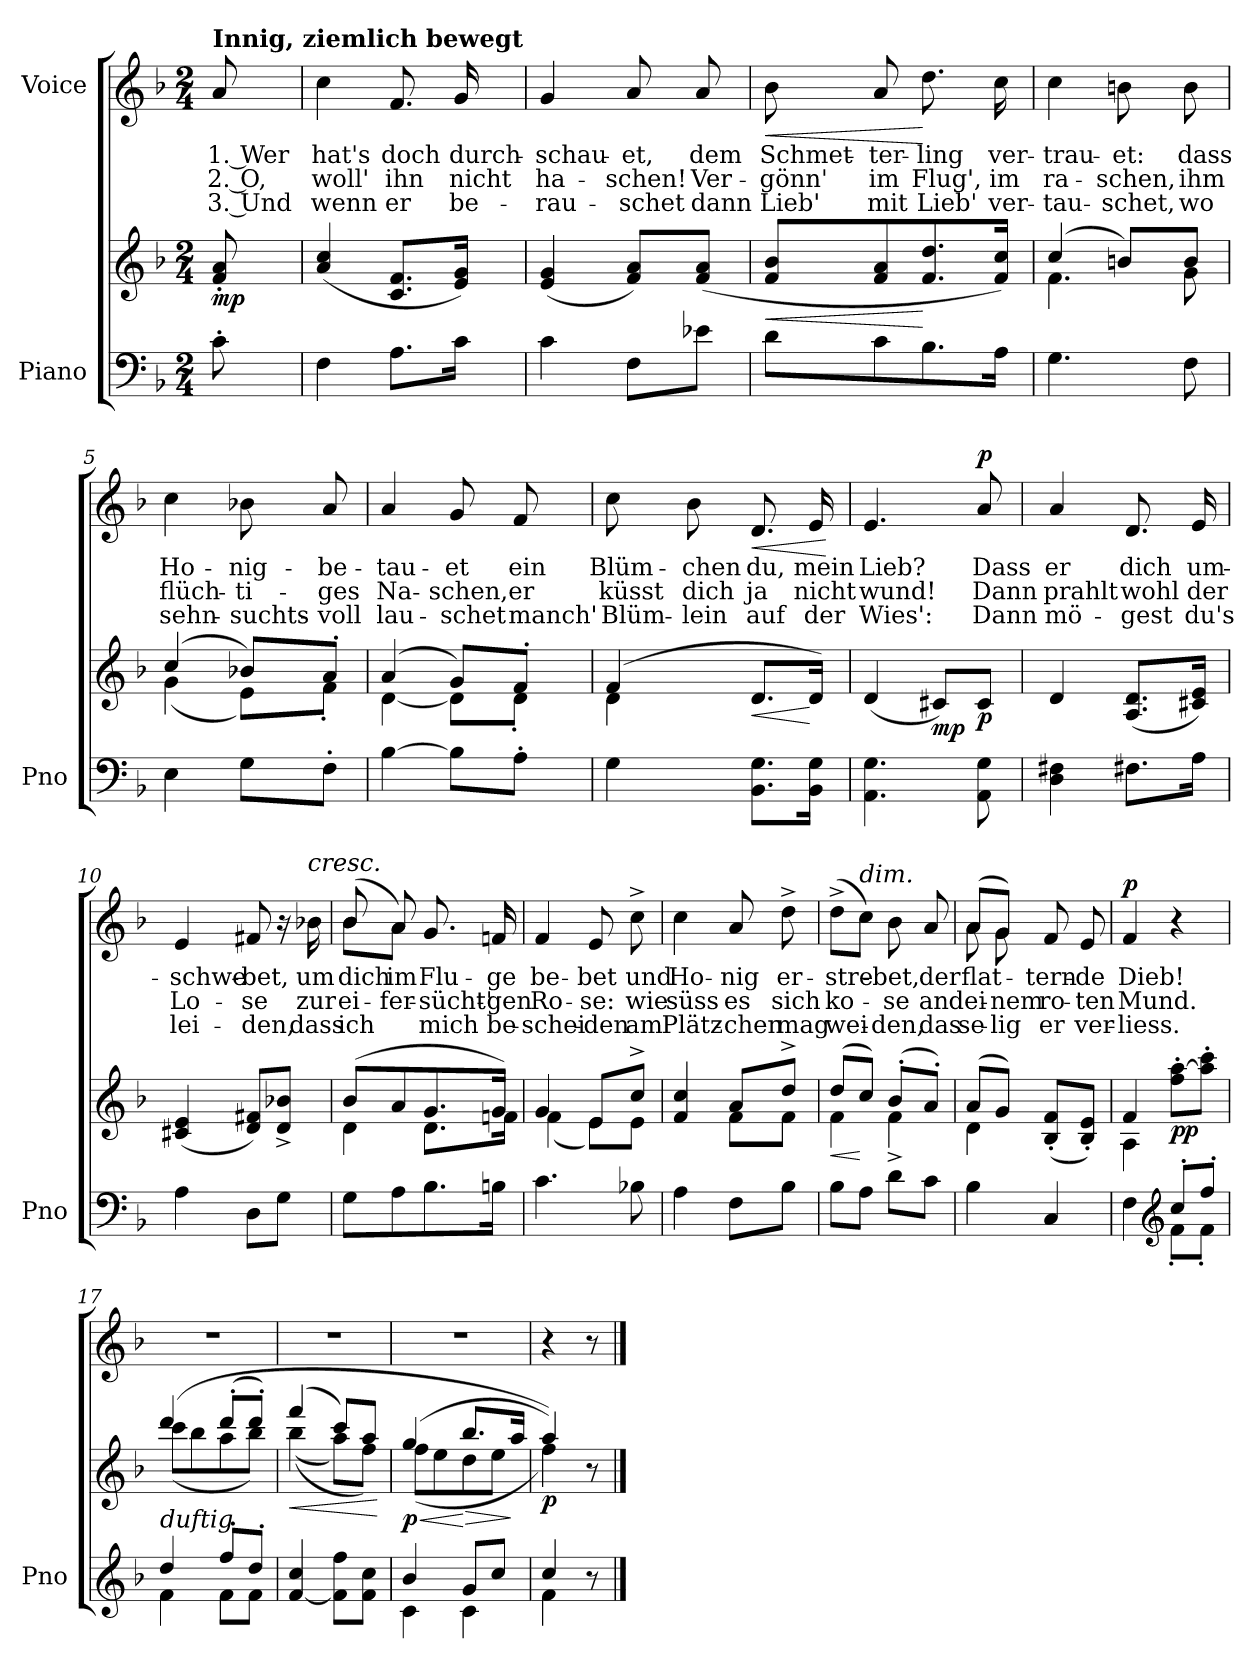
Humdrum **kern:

**kern	**kern	**dynam	**kern	**text	**text	**text	**dynam
*part2	*part2	*part2	*part1	*part1	*part1	*part1	*part1
*staff3	*staff2	*staff2/3	*staff1	*staff1	*staff1	*staff1	*staff1
*I"Piano	*	*	*I"Voice	*	*	*	*
*I'Pno	*	*	*	*	*	*	*
*clefF4	*clefG2	*	*clefG2	*	*	*	*
*k[b-]	*k[b-]	*	*k[b-]	*	*	*	*
*M2/4	*M2/4	*	*M2/4	*	*	*	*
=	=	=	=	=	=	=	=
!	!	!	!LO:TX:a:B:t=Innig, ziemlich bewegt	!	!	!	!
!	!	!LO:DY:b	!	!LO:LY:b	!LO:LY:b	!LO:LY:b	!
8c'\	8f/' 8a/'	mp	8a/	1. Wer	2. O,	3. Und	.
=1	=1	=1	=1	=1	=1	=1	=1
!	!	!	!	!LO:LY:b	!LO:LY:b	!LO:LY:b	!
4F\	(<4a/ 4cc/	.	4cc\	hat's	woll'	wenn	.
!	!	!	!	!LO:LY:b	!LO:LY:b	!LO:LY:b	!
8.A\L	8.c/ 8.f/L	.	8.f/	doch	ihn	er	.
!	!	!	!	!LO:LY:b	!LO:LY:b	!LO:LY:b	!
16c\Jk	16e/ 16g/Jk)	.	16g/	durch-	nicht	be-	.
=2	=2	=2	=2	=2	=2	=2	=2
!	!	!	!	!LO:LY:b	!LO:LY:b	!LO:LY:b	!
4c\	(<4e/ 4g/	.	4g/	-schau-	ha-	-rau-	.
!	!	!	!	!LO:LY:b	!LO:LY:b	!LO:LY:b	!
8F\L	8f/ 8a/L)	.	8a/	-et,	-schen!	-schet	.
!	!	!	!	!LO:LY:b	!LO:LY:b	!LO:LY:b	!
8e-X\J	(>8f/ 8a/J	.	8a/	dem	Ver-	dann	.
!!LO:LB:g=z
=3	=3	=3	=3	=3	=3	=3	=3
!	!	!LO:HP:b	!	!LO:LY:b	!LO:LY:b	!LO:LY:b	!LO:HP:b
8d\L	8f/ 8b-/L	<	8b-\	Schmet-	-gönn'	Lieb'	<
!	!	!	!	!LO:LY:b	!LO:LY:b	!LO:LY:b	!
8c\	8f/ 8a/	.	8a/	-ter-	im	mit	.
!	!	!	!	!LO:LY:b	!LO:LY:b	!LO:LY:b	!
8.B-\	8.f/ 8.dd/	[	8.dd\	-ling	Flug',	Lieb'	[
!	!	!	!	!LO:LY:b	!LO:LY:b	!LO:LY:b	!
16A\Jk	16f/ 16cc/Jk)	.	16cc\	ver-	im	ver-	.
=4	=4	=4	=4	=4	=4	=4	=4
*	*^	*	*	*	*	*	*
!	!	!	!	!	!LO:LY:b	!LO:LY:b	!LO:LY:b	!
4.G\	(>4cc/	4.f\	.	4cc\	-trau-	ra-	-tau-	.
!	!	!	!	!	!LO:LY:b	!LO:LY:b	!LO:LY:b	!
.	8bn/L)	.	.	8bn\	-et:	-schen,	-schet,	.
!	!	!	!	!	!LO:LY:b	!LO:LY:b	!LO:LY:b	!
8F\	8b/J	8g\	.	8b\	dass	ihm	wo	.
=5	=5	=5	=5	=5	=5	=5	=5	=5
!	!	!	!	!	!LO:LY:b	!LO:LY:b	!LO:LY:b	!
4E\	(>4cc/	(<4g\	.	4cc\	Ho-	flüch-	sehn-	.
!	!	!	!	!	!LO:LY:b	!LO:LY:b	!LO:LY:b	!
8G\L	8b-X/L)	8e\L)	.	8b-X\	-nig-	-ti-	-suchts-	.
!	!	!	!	!	!LO:LY:b	!LO:LY:b	!LO:LY:b	!
8F'\J	8a'/J	8f'\J	.	8a/	-be-	-ges	-voll	.
!!LO:LB:g=z
=6	=6	=6	=6	=6	=6	=6	=6	=6
!	!	!	!	!	!LO:LY:b	!LO:LY:b	!LO:LY:b	!
[4B-\	(>4a/	[4d\	.	4a/	-tau-	Na-	lau-	.
!	!	!	!	!	!LO:LY:b	!LO:LY:b	!LO:LY:b	!
8B-\L]	8g/L)	8d\L]	.	8g/	-et	-schen,	-schet	.
!	!	!	!	!	!LO:LY:b	!LO:LY:b	!LO:LY:b	!
8A'\J	8f'/J	8d'\J	.	8f/	ein	er	manch'	.
=7	=7	=7	=7	=7	=7	=7	=7	=7
!	!	!	!	!	!LO:LY:b	!LO:LY:b	!LO:LY:b	!
4G\	(>4f/	4d\	.	8cc\	Blüm-	küsst	Blüm-	.
!	!	!	!	!	!LO:LY:b	!LO:LY:b	!LO:LY:b	!
.	.	.	.	8b-\	-chen	dich	-lein	.
!	!	!	!LO:HP:b	!	!LO:LY:b	!LO:LY:b	!LO:LY:b	!LO:HP:b
8.BB-\ 8.G\L	8.d/L	4ryy	<	8.d/	du,	ja	auf	<
!	!	!	!	!	!LO:LY:b	!LO:LY:b	!LO:LY:b	!
16BB-\ 16G\Jk	16d/Jk)	.	[	16e/	mein	nicht	der	.
*	*v	*v	*	*	*	*	*	*
.	.	.	.	.	.	.	[
=8	=8	=8	=8	=8	=8	=8	=8
!	!	!	!	!LO:LY:b	!LO:LY:b	!LO:LY:b	!
4.AA\ 4.G\	(<4d/	.	4.e/	Lieb?	wund!	Wies':	.
!	!	!LO:DY:b	!	!	!	!	!
.	8c#X/L)	mp	.	.	.	.	.
!	!	!LO:DY:b	!	!LO:LY:b	!LO:LY:b	!LO:LY:b	!LO:DY:a
8AA\ 8G\	8c#/J	p	8a/	Dass	Dann	Dann	p
!!LO:PB:g=z
=9	=9	=9	=9	=9	=9	=9	=9
!	!	!	!	!LO:LY:b	!LO:LY:b	!LO:LY:b	!
4D\ 4F#X\	4d/	.	4a/	er	prahlt	mö-	.
!	!	!	!	!LO:LY:b	!LO:LY:b	!LO:LY:b	!
8.F#X\L	(<8.A/ 8.d/L	.	8.d/	dich	wohl	-gest	.
!	!	!	!	!LO:LY:b	!LO:LY:b	!LO:LY:b	!
16A\Jk	16c#X/ 16e/Jk)	.	16e/	um-	der	du's	.
=10	=10	=10	=10	=10	=10	=10	=10
!	!	!	!	!LO:LY:b	!LO:LY:b	!LO:LY:b	!
4A\	(<4c#X/ 4e/	.	4e/	-schwe-	Lo-	lei-	.
!	!	!	!	!LO:LY:b	!LO:LY:b	!LO:LY:b	!
8D\L	8d/ 8f#X/L)	.	8f#X/	-bet,	-se	-den,	.
8G\J	8d/^ 8b-X/^J	.	16r	.	.	.	.
!	!	!	!LO:TX:a:i:t=cresc.	!	!	!	!
!	!	!	!	!LO:LY:b	!LO:LY:b	!LO:LY:b	!
.	.	.	16b-X\	um	zur	dass	.
=11	=11	=11	=11	=11	=11	=11	=11
*	*^	*	*	*	*	*	*
!	!	!	!	!	!LO:LY:b	!LO:LY:b	!LO:LY:b	!
*	*	*	*	*^	*	*	*	*
8G\L	(>8b-/L	4d\	.	(<8b-/	8b-\L	dich	ei-	ich	.
!	!	!	!	!	!	!LO:LY:b	!LO:LY:b	!	!
8A\	8a/	.	.	8a/)	8a\J	im	-fer-	.	.
!	!	!	!	!	!	!LO:LY:b	!LO:LY:b	!LO:LY:b	!
8.B-\	8.g/	8.d\L	.	8.g/	4rgyy	Flu-	-sücht'-	mich	.
!	!	!	!	!	!	!LO:LY:b	!LO:LY:b	!LO:LY:b	!
16Bn\Jk	16g/Jk)	16fn\Jk	.	16fn/	.	-ge	-gen	be-	.
*	*	*	*	*v	*v	*	*	*	*
!!LO:LB:g=z
=12	=12	=12	=12	=12	=12	=12	=12	=12
!	!	!	!	!	!LO:LY:b	!LO:LY:b	!LO:LY:b	!
4.c\	4g/	(<4f\	.	4f/	be-	Ro-	-schei-	.
!	!	!	!	!	!LO:LY:b	!LO:LY:b	!LO:LY:b	!
.	8e/L	8e\L)	.	8e/	-bet	-se:	-den	.
!	!	!	!	!	!LO:LY:b	!LO:LY:b	!LO:LY:b	!
8B-X\	8cc^/J	8e\J	.	8cc^\	und	wie	am	.
=13	=13	=13	=13	=13	=13	=13	=13	=13
!	!	!	!	!	!LO:LY:b	!LO:LY:b	!LO:LY:b	!
4A\	4f/ 4cc/	4ryy	.	4cc\	Ho-	süss	Plätz-	.
!	!	!	!	!	!LO:LY:b	!LO:LY:b	!LO:LY:b	!
8F\L	8a/L	8f\L	.	8a/	-nig	es	-chen	.
!	!	!	!	!	!LO:LY:b	!LO:LY:b	!LO:LY:b	!
8B-\J	8dd^/J	8f\J	.	8dd^\	er-	sich	mag	.
=14	=14	=14	=14	=14	=14	=14	=14	=14
!	!	!	!LO:HP:b	!	!LO:LY:b	!LO:LY:b	!LO:LY:b	!
8B-\L	(>8dd/L	4f\	<	(>8dd^\L	-stre-	ko-	wei-	.
!	!	!	!	!LO:TX:a:i:t=dim.	!	!	!	!
8A\J	8cc/J)	.	[	8cc\J)	.	.	.	.
!	!	!	!	!	!LO:LY:b	!LO:LY:b	!LO:LY:b	!
8d\L	(>8b-'/L	4f^\	.	8b-\	-bet,	-se	-den,	.
!	!	!	!	!	!LO:LY:b	!LO:LY:b	!LO:LY:b	!
8c\J	8a'/J)	.	.	8a/	der	an	das	.
!!LO:LB:g=z
=15	=15	=15	=15	=15	=15	=15	=15	=15
!	!	!	!	!	!LO:LY:b	!LO:LY:b	!LO:LY:b	!
*	*	*	*	*^	*	*	*	*
4B-\	(>8a/L	4d\	.	(>8a/L	8a\	flat-	dei-	se-	.
!	!	!	!	!	!	!	!LO:LY:b	!LO:LY:b	!
.	8g/J)	.	.	8g/J)	8g\	.	-nem	-lig	.
!	!	!	!	!	!	!LO:LY:b	!LO:LY:b	!LO:LY:b	!
4C/	(<8B-/' 8f/'L	4ryy	.	8f/	4reyy	-tern-	ro-	er	.
!	!	!	!	!	!	!LO:LY:b	!LO:LY:b	!LO:LY:b	!
.	8B-/' 8e/'J)	.	.	8e/	.	-de	-ten	ver-	.
*	*	*	*	*v	*v	*	*	*	*
=16	=16	=16	=16	=16	=16	=16	=16	=16
*^	*	*	*	*	*	*	*	*
!	!	!	!	!	!	!LO:LY:b	!LO:LY:b	!LO:LY:b	!LO:DY:a
4F\	4ryy	4f/	4A\	.	4f/	Dieb!	Mund.	-liess.	p
*clefG2	*	*	*	*	*	*	*	*	*
!	!	!	!	!LO:DY:b	!	!	!	!	!
8cc'/L	8f'\L	8ff\' [8aa\'L	4ryy	pp	4r	.	.	.	.
8ff'/J	8f'\J	8aa\]' 8ccc\'J	.	.	.	.	.	.	.
=17	=17	=17	=17	=17	=17	=17	=17	=17	=17
!LO:TX:a:i:t=duftig	!	!	!	!	!	!	!	!	!
4dd/	4f\	(>4ddd/	(<8ccc\L	.	2r	.	.	.	.
.	.	.	8bb-\	.	.	.	.	.	.
8ff'/L	8f\L	(>8ddd'/L	8aa\	.	.	.	.	.	.
8dd'/J	8f\J	8ddd'/J)	8bb-\J)	.	.	.	.	.	.
!!LO:PB:g=z
=18	=18	=18	=18	=18	=18	=18	=18	=18	=18
!	!	!	!	!LO:HP:b	!	!	!	!	!
*v	*v	*	*	*	*	*	*	*	*
[4f/ 4cc/	(>4fff/	(<(<4bb-\	<	2r	.	.	.	.
8f\] 8ff\L	8ccc/L)	8aa\L)	.	.	.	.	.	.
8f\ 8cc\J	8aa/J	8ff\J)	.	.	.	.	.	.
*	*v	*v	*	*	*	*	*	*
.	.	[	.	.	.	.	.
=19	=19	=19	=19	=19	=19	=19	=19
*^	*	*	*	*	*	*	*
!	!	!	!LO:HP:b	!	!	!	!	!
*	*	*^	*	*	*	*	*	*
!	!	!	!	!LO:DY:n=1:b	!	!	!	!	!
4b-/	4c\	(>4gg/	(<8ff\L	< p	2r	.	.	.	.
.	.	.	8ee\	.	.	.	.	.	.
!	!	!	!	!LO:HP:n=1:b	!	!	!	!	!
8g/L	4c\	8.bb-/L	8dd\	[ >	.	.	.	.	.
8cc/J	.	.	8ee\J	.	.	.	.	.	.
.	.	16aa/Jk	.	]	.	.	.	.	.
=20	=20	=20	=20	=20	=20	=20	=20	=20	=20
!	!	!	!	!LO:DY:b	!	!	!	!	!
4cc/	4f\	4aa/))	4ff\)	p	4r	.	.	.	.
8r	8ryy	8r	8ryy	.	8r	.	.	.	.
*v	*v	*	*	*	*	*	*	*	*
*	*v	*v	*	*	*	*	*	*
==	==	==	==	==	==	==	==
*-	*-	*-	*-	*-	*-	*-	*-
